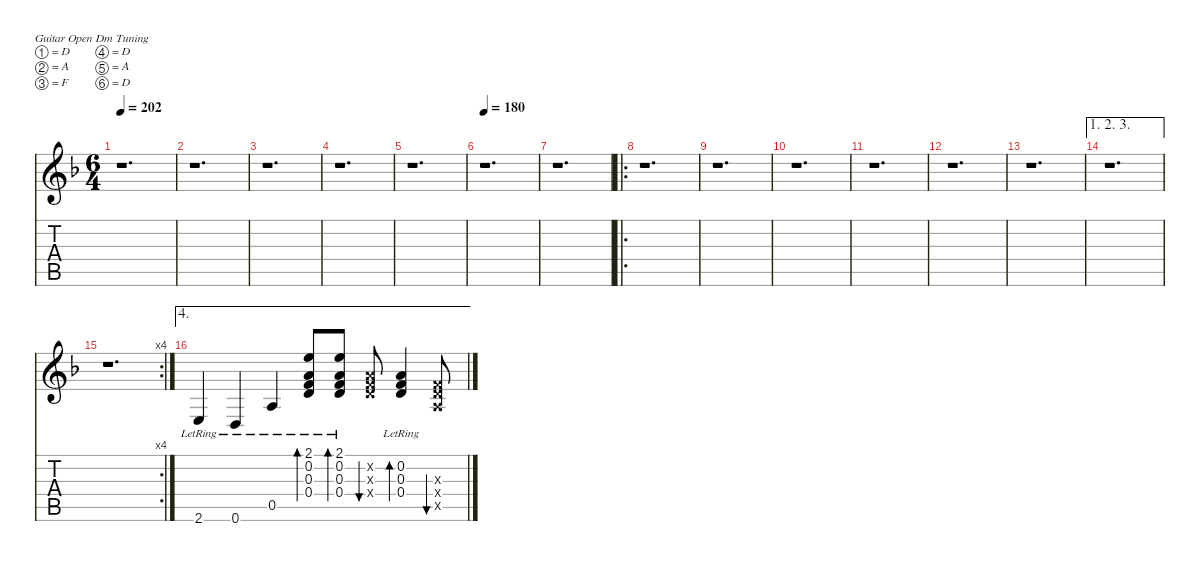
\defaultSystemsLayout 4
\hideDynamics
\bracketExtendMode nobrackets
\singleTrackTrackNamePolicy hidden
\multiTrackTrackNamePolicy hidden
\firstSystemTrackNameMode fullname
\firstSystemTrackNameOrientation horizontal
\otherSystemsTrackNameOrientation horizontal
\track ("Peter Lindgren" "dist.guit.") {defaultSystemsLayout 8 instrument distortionguitar}
\staff {score tabs}
\tuning (D4 A3 F3 D3 A2 D2)
\ts (6 4)
\tempo 202
\clef g2
\ks dminor
r.1{d dy f beam Down} |
r.1{d beam Down} |
r.1{d beam Down} |
r.1{d beam Down} |
r.1{d beam Down} |
\tempo 180
r.1{d beam Down} |
r.1{d beam Down} |
\ro
r.1{d beam Down} |
r.1{d beam Down} |
r.1{d beam Down} |
r.1{d beam Down} |
r.1{d beam Down} |
r.1{d beam Down} |
\ae (1 2 3)
r.1{d beam Down} |
\rc 4
r.1{d beam Down} |
\ae 4
2.6{lr acc forcenatural}.4{instrument acousticguitarsteel beam Up} 0.6{lr acc forcenatural}.4{beam Up} 0.5{lr acc forcenatural}.4{beam Up} (2.1{lr acc forcenatural} 0.2{lr acc forcenatural} 0.3{lr acc forcenatural} 0.4{lr acc forcenatural}).8{bd 120 beam Up} (2.1{lr acc forcenatural} 0.2{lr acc forcenatural} 0.3{lr acc forcenatural} 0.4{lr acc forcenatural}).8{bd 120 beam Up} (0.2{x acc forcenatural} 0.3{x acc forcenatural} 0.4{x acc forcenatural}).8{bu 120 beam Up} (0.2{lr acc forcenatural} 0.3{lr acc forcenatural} 0.4{lr acc forcenatural}).4{bd 120 beam Up} (0.3{x acc forcenatural} 0.4{x acc forcenatural} 0.5{x acc forcenatural}).8{bu 120 beam Up}
